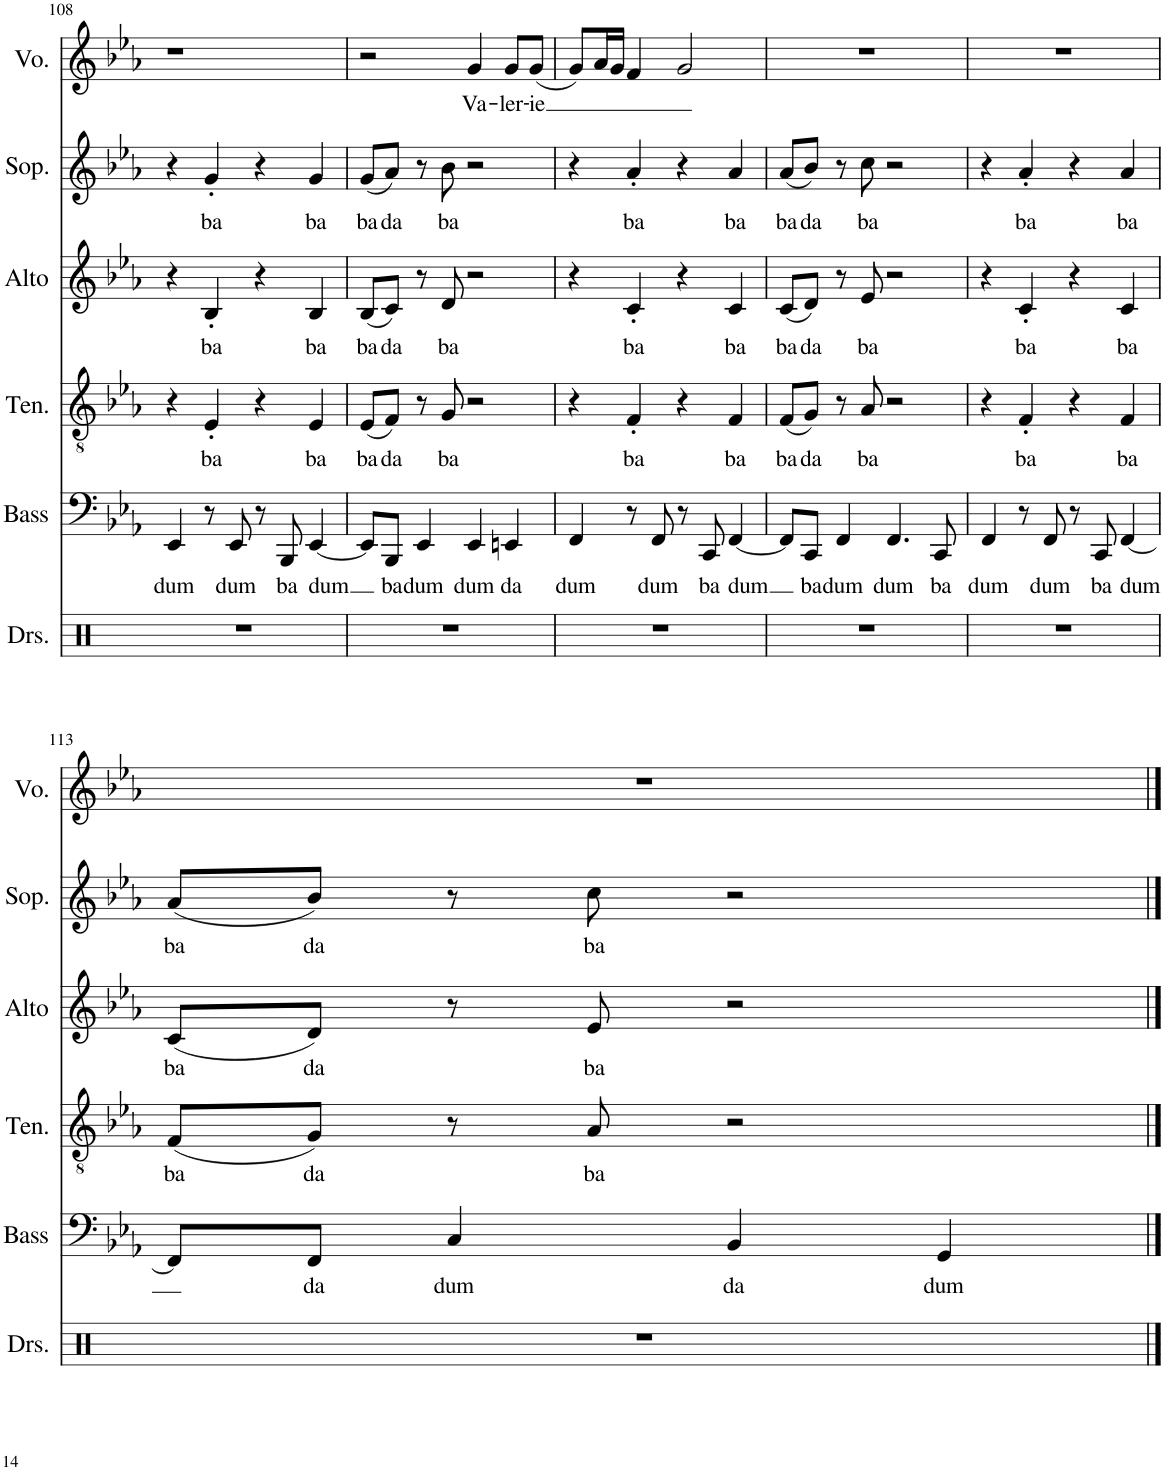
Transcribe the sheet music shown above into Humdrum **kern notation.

**kern	**kern	**text	**kern	**text	**kern	**text	**kern	**text	**kern	**text
*part6	*part5	*part5	*part4	*part4	*part3	*part3	*part2	*part2	*part1	*part1
*staff6	*staff5	*staff5	*staff4	*staff4	*staff3	*staff3	*staff2	*staff2	*staff1	*staff1
*I"Drumset	*I"Bass	*	*I"Tenor	*	*I"Alto	*	*I"Soprano	*	*I"Voice	*
*I'Drs.	*I'Bass	*	*I'Ten.	*	*I'Alto	*	*I'Sop.	*	*I'Vo.	*
!!LO:PB:g=z
*clefX	*clefF4	*	*clefGv2	*	*clefG2	*	*clefG2	*	*clefG2	*
*k[b-e-a-]	*k[b-e-a-]	*	*k[b-e-a-]	*	*k[b-e-a-]	*	*k[b-e-a-]	*	*k[b-e-a-]	*
*M2/2	*M2/2	*	*M2/2	*	*M2/2	*	*M2/2	*	*M2/2	*
*met(c|)	*met(c|)	*	*met(c|)	*	*met(c|)	*	*met(c|)	*	*met(c|)	*
=108	=108	=108	=108	=108	=108	=108	=108	=108	=108	=108
!	!	!LO:LY:b	!	!	!	!	!	!	!	!
1r	4EE-/	dum	4r	.	4r	.	4r	.	1r	.
!	!	!	!	!LO:LY:b	!	!LO:LY:b	!	!LO:LY:b	!	!
.	8r	.	4E-'/	ba	4B-'/	ba	4g'/	ba	.	.
!	!	!LO:LY:b	!	!	!	!	!	!	!	!
.	8EE-/	dum	.	.	.	.	.	.	.	.
.	8r	.	4r	.	4r	.	4r	.	.	.
!	!	!LO:LY:b	!	!	!	!	!	!	!	!
.	8BBB-/	ba	.	.	.	.	.	.	.	.
!	!	!LO:LY:b	!	!LO:LY:b	!	!LO:LY:b	!	!LO:LY:b	!	!
.	[4EE-/	dum	4E-/	ba	4B-/	ba	4g/	ba	.	.
=109	=109	=109	=109	=109	=109	=109	=109	=109	=109	=109
!	!	!	!	!LO:LY:b	!	!LO:LY:b	!	!LO:LY:b	!	!
1r	8EE-/L]	.	(8E-/L	ba	(8B-/L	ba	(8g/L	ba	2r	.
!	!	!LO:LY:b	!	!LO:LY:b	!	!LO:LY:b	!	!LO:LY:b	!	!
.	8BBB-/J	ba	8F/J)	da	8c/J)	da	8a-/J)	da	.	.
!	!	!LO:LY:b	!	!	!	!	!	!	!	!
.	4EE-/	dum	8r	.	8r	.	8r	.	.	.
!	!	!	!	!LO:LY:b	!	!LO:LY:b	!	!LO:LY:b	!	!
.	.	.	8G/	ba	8d/	ba	8b-\	ba	.	.
!	!	!LO:LY:b	!	!	!	!	!	!	!	!LO:LY:b
.	4EE-/	dum	2r	.	2r	.	2r	.	4g/	Va-
!	!	!LO:LY:b	!	!	!	!	!	!	!	!LO:LY:b
.	4EEn/	da	.	.	.	.	.	.	8g/L	-ler-
!	!	!	!	!	!	!	!	!	!	!LO:LY:b
.	.	.	.	.	.	.	.	.	(8g/J	-ie
=110	=110	=110	=110	=110	=110	=110	=110	=110	=110	=110
!	!	!LO:LY:b	!	!	!	!	!	!	!	!
1r	4FF/	dum	4r	.	4r	.	4r	.	8g/L)	.
.	.	.	.	.	.	.	.	.	16a-/L	.
.	.	.	.	.	.	.	.	.	16g/JJ	.
!	!	!	!	!LO:LY:b	!	!LO:LY:b	!	!LO:LY:b	!	!
.	8r	.	4F'/	ba	4c'/	ba	4a-'/	ba	4f/	.
!	!	!LO:LY:b	!	!	!	!	!	!	!	!
.	8FF/	dum	.	.	.	.	.	.	.	.
.	8r	.	4r	.	4r	.	4r	.	2g/	.
!	!	!LO:LY:b	!	!	!	!	!	!	!	!
.	8CC/	ba	.	.	.	.	.	.	.	.
!	!	!LO:LY:b	!	!LO:LY:b	!	!LO:LY:b	!	!LO:LY:b	!	!
.	[4FF/	dum	4F/	ba	4c/	ba	4a-/	ba	.	.
=111	=111	=111	=111	=111	=111	=111	=111	=111	=111	=111
!	!	!	!	!LO:LY:b	!	!LO:LY:b	!	!LO:LY:b	!	!
1r	8FF/L]	.	(8F/L	ba	(8c/L	ba	(8a-/L	ba	1r	.
!	!	!LO:LY:b	!	!LO:LY:b	!	!LO:LY:b	!	!LO:LY:b	!	!
.	8CC/J	ba	8G/J)	da	8d/J)	da	8b-/J)	da	.	.
!	!	!LO:LY:b	!	!	!	!	!	!	!	!
.	4FF/	dum	8r	.	8r	.	8r	.	.	.
!	!	!	!	!LO:LY:b	!	!LO:LY:b	!	!LO:LY:b	!	!
.	.	.	8A-/	ba	8e-/	ba	8cc\	ba	.	.
!	!	!LO:LY:b	!	!	!	!	!	!	!	!
.	4.FF/	dum	2r	.	2r	.	2r	.	.	.
!	!	!LO:LY:b	!	!	!	!	!	!	!	!
.	8CC/	ba	.	.	.	.	.	.	.	.
=112	=112	=112	=112	=112	=112	=112	=112	=112	=112	=112
!	!	!LO:LY:b	!	!	!	!	!	!	!	!
1r	4FF/	dum	4r	.	4r	.	4r	.	1r	.
!	!	!	!	!LO:LY:b	!	!LO:LY:b	!	!LO:LY:b	!	!
.	8r	.	4F'/	ba	4c'/	ba	4a-'/	ba	.	.
!	!	!LO:LY:b	!	!	!	!	!	!	!	!
.	8FF/	dum	.	.	.	.	.	.	.	.
.	8r	.	4r	.	4r	.	4r	.	.	.
!	!	!LO:LY:b	!	!	!	!	!	!	!	!
.	8CC/	ba	.	.	.	.	.	.	.	.
!	!	!LO:LY:b	!	!LO:LY:b	!	!LO:LY:b	!	!LO:LY:b	!	!
.	[4FF/	dum	4F/	ba	4c/	ba	4a-/	ba	.	.
!!LO:LB:g=z
=113	=113	=113	=113	=113	=113	=113	=113	=113	=113	=113
!	!	!	!	!LO:LY:b	!	!LO:LY:b	!	!LO:LY:b	!	!
1r	8FF/L]	.	(8F/L	ba	(8c/L	ba	(8a-/L	ba	1r	.
!	!	!LO:LY:b	!	!LO:LY:b	!	!LO:LY:b	!	!LO:LY:b	!	!
.	8FF/J	da	8G/J)	da	8d/J)	da	8b-/J)	da	.	.
!	!	!LO:LY:b	!	!	!	!	!	!	!	!
.	4C/	dum	8r	.	8r	.	8r	.	.	.
!	!	!	!	!LO:LY:b	!	!LO:LY:b	!	!LO:LY:b	!	!
.	.	.	8A-/	ba	8e-/	ba	8cc\	ba	.	.
!	!	!LO:LY:b	!	!	!	!	!	!	!	!
.	4BB-/	da	2r	.	2r	.	2r	.	.	.
!	!	!LO:LY:b	!	!	!	!	!	!	!	!
.	4GG/	dum	.	.	.	.	.	.	.	.
==	==	==	==	==	==	==	==	==	==	==
*-	*-	*-	*-	*-	*-	*-	*-	*-	*-	*-
